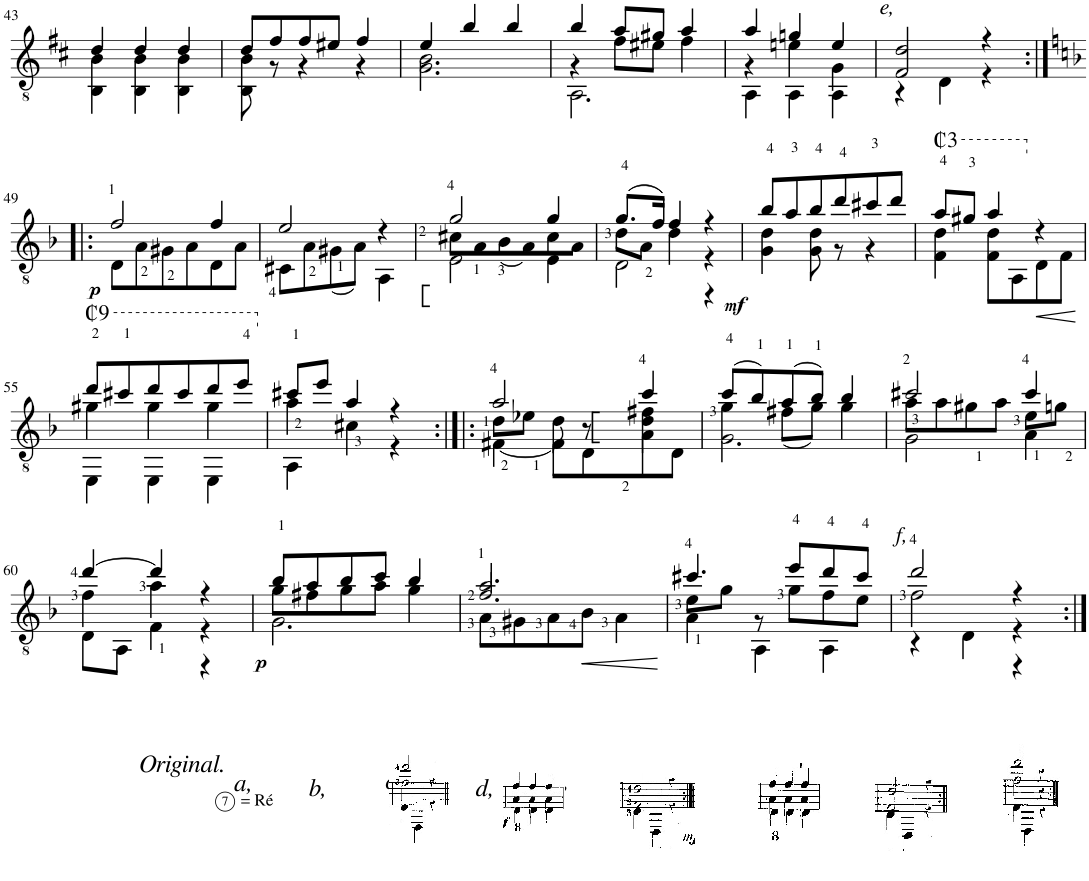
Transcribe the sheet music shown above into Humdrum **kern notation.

**kern	**dynam
*part1	*part1
*staff1	*staff1
*I"Guitare classique	*
!!LO:PB:g=z
*clefGv2	*
*k[f#c#]	*
*M3/4	*
=43	=43
*^	*
4d/	4BB\ 4B\	.
4d/	4BB\ 4B\	.
4d/	4BB\ 4B\	.
=44	=44	=44
8d/L	8BB\ 8B\	.
8f#/	8r	.
8f#/	4r	.
8e#X/J	.	.
4f#/	4r	.
=45	=45	=45
4e/	2.G\ 2.B\	.
4b/	.	.
4b/	.	.
=46	=46	=46
*	*^	*
4b/	4r	2.AA\	.
8a/L	8f#\L	.	.
8g#X/J	8e#X\J	.	.
4a/	4f#\	.	.
=47	=47	=47	=47
4a/	4r	4AA\	.
4gn/	4en\	4AA\	.
4e/	4G\	4AA\	.
=48	=48	=48	=48
!LO:TX:a:i:t=e,	!	!	!
*	*v	*v	*
2F#/ 2d/	4r	.
.	4D\	.
4r	4r	.
!!LO:LB:g=z	!!
=49:|!|:	=49:|!|:	=49:|!|:
*k[b-]	*	*
2f/	8D\L	.
.	8A\	.
.	8G#X\	.
.	8A\	.
4f/	8D\	.
.	8A\J	.
=50	=50	=50
2e/	8C#X\L	.
.	8A\	.
.	(8G#X\	.
.	8A\J)	.
4r	4AA\	.
=51	=51	=51
*	*^	*
2g/	8c#X\L	2E\	.
.	8A\	.	.
.	(8B-\	.	.
.	8A\)	.	.
4g/	8c#\	4E\	.
.	8A\J	.	.
=52	=52	=52	=52
(8.g/L	8d\L	2D\	.
.	8A\J	.	.
16f/Jk)	.	.	.
4f/	4d\	.	.
4r	4r	4r	.
=53	=53	=53	=53
*	*v	*v	*
8b-/L	4G\ 4d\	.
8a/	.	.
8b-/	8G\ 8d\	.
8dd/	8r	.
8cc#X/	4r	.
8dd/J	.	.
=54	=54	=54
!LO:TX:a:t=₵3	!	!
8a/L	4F\ 4d\	.
8g#X/J	.	.
4a/	8F\ 8d\L	.
.	8AA\	.
!	!	!LO:HP:b
4r	8D\	<
.	8F\J	.
!!LO:LB:g=z	!!
=55	=55	=55
*	*^	*
!LO:TX:a:t=₵9	!	!	!
8dd/L	4g#X\	4EE\	.
8cc#X/	.	.	.
8dd/	4g#\	4EE\	.
8cc#/	.	.	.
8dd/	4g#\	4EE\	.
8ee/J	.	.	.
=56	=56	=56	=56
8cc#X/L	4a\	4AA\	.
8ee/J	.	.	.
4a/	4c#X\	2ryy	.
4r	4r	.	.
=57:|!|:	=57:|!|:	=57:|!|:	=57:|!|:
2a/	8d\L	[4F#X\	.
.	8e-X\J	.	.
.	8d\	8F#\L]	.
.	8r	8D\	.
4cc/	4d\ 4f#X\	8A\	.
.	.	8D\J	.
=58	=58	=58	=58
(8cc/L	4g\	2.G\	.
8b-/)	.	.	.
(8a/	(8f#X\L	.	.
8b-/J)	8g\J)	.	.
4b-/	4g\	.	.
=59	=59	=59	=59
2cc#X/	8a\L	2G\	.
.	8a\	.	.
.	8g#X\	.	.
.	8a\J	.	.
4cc#/	8e\L	4A\	.
.	8gn\J	.	.
!!LO:LB:g=z	!!	!!
=60	=60	=60	=60
[4dd/	4f\	8D\L	.
.	.	8AA\J	.
4dd/]	4a\	4F\	.
4r	4r	4r	.
=61	=61	=61	=61
8b-/L	8g\L	2.G\	.
8a/	8f#X\	.	.
8b-/	8g\	.	.
8cc/J	8a\J	.	.
4b-/	4g\	.	.
=62	=62	=62	=62
2.a/	2.f/	8A\L	.
.	.	8G#X\	.
.	.	8A\	.
.	.	8B-\J	.
.	.	4A\	.
*v	*v	*v	*
.	[
=63	=63
*^	*
*	*^	*
4.cc#X/	8e\L	4A\	.
.	8g\J	.	.
.	8r	4AA\	.
8ee/L	8g\L	.	.
8dd/	8f\	4AA\	.
8cc#/J	8e\J	.	.
=64	=64	=64	=64
!LO:TX:a:i:t=f,	!	!	!
2dd/	2f\	4r	.
.	.	4D\	.
4r	4r	4r	.
*v	*v	*v	*
=:|!	=:|!
*-	*-
